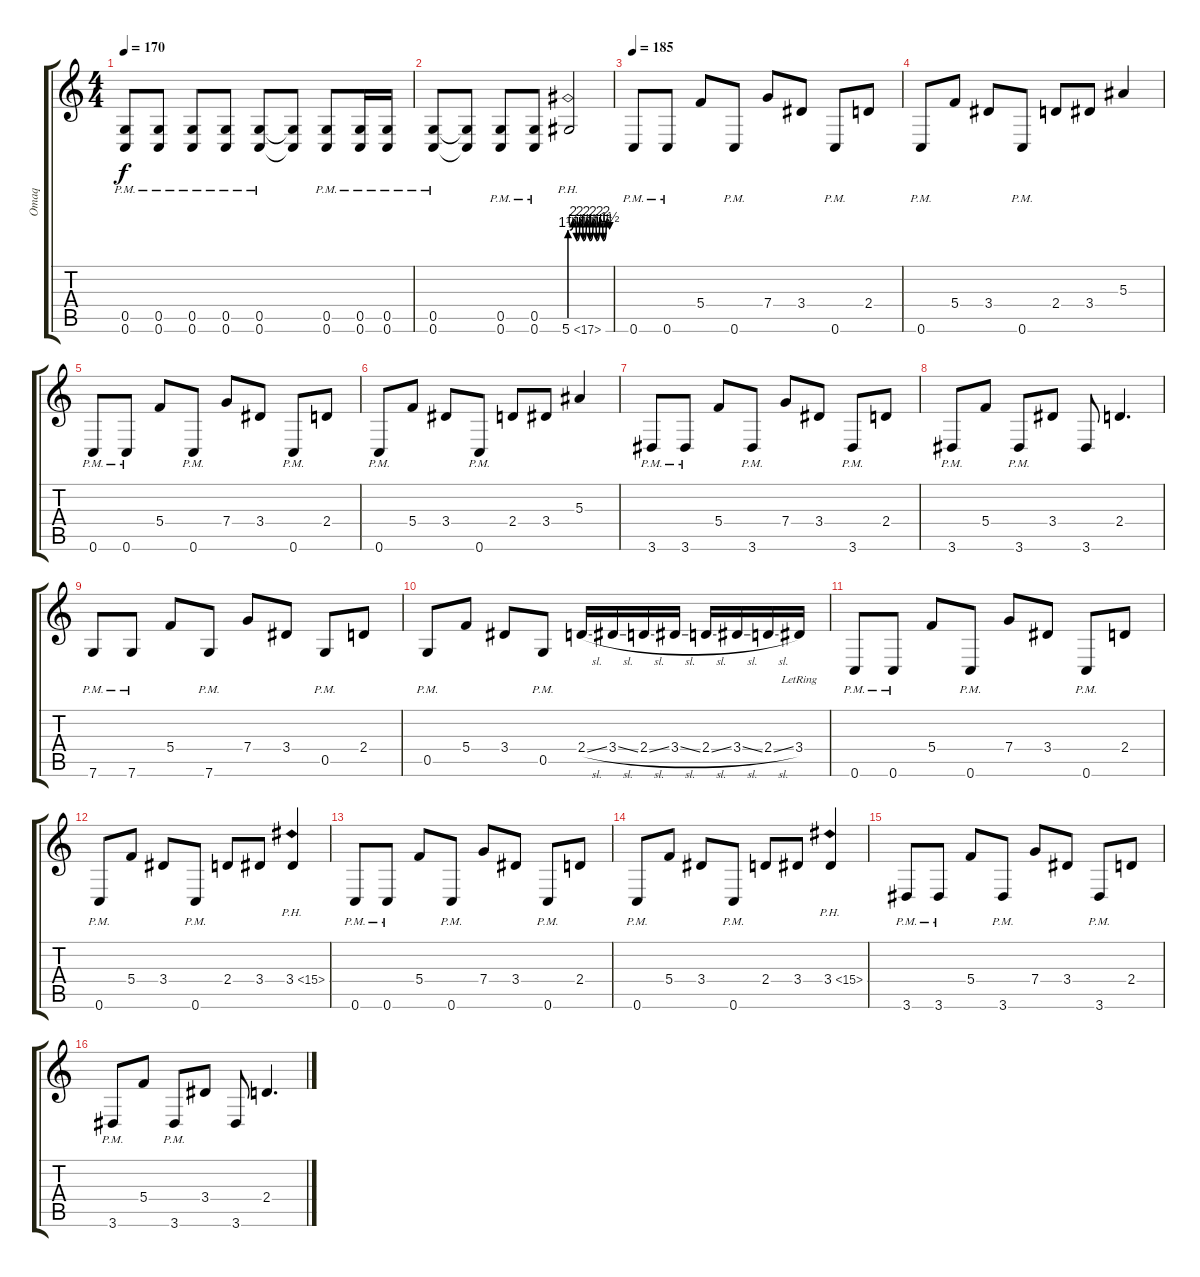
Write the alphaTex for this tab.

\track ("Omaq" "Omaq") {instrument distortionguitar}
\staff {score tabs}
\tuning (D4 A3 F3 C3 G2 C2) {hide}
\ts (4 4)
\tempo 170
\clef g2
\ks c
(0.5{pm} 0.6{pm}).8{dy f} (0.5{pm} 0.6{pm}).8 (0.5{pm} 0.6{pm}).8 (0.5{pm} 0.6{pm}).8 (0.5{pm} 0.6{pm}).8 (0.5{t} 0.6{t}).8 (0.5{pm} 0.6{pm}).8 (0.5{pm} 0.6{pm}).16 (0.5{pm} 0.6{pm}).16 |
(0.5{pm} 0.6{pm}).8 (0.5{t} 0.6{t}).8 (0.5{pm} 0.6{pm}).8 (0.5{pm} 0.6{pm}).8 5.6{be (custom 0 6 5 8 10 4 15 8 20 4 25 8 30 4 35 8 40 4 45 8 50 4 55 8 60 6) ph 12}.2 |
\tempo 185
0.6{pm}.8 0.6{pm}.8 5.4.8 0.6{pm}.8 7.4.8 3.4.8 0.6{pm}.8 2.4.8 |
0.6{pm}.8 5.4.8 3.4.8 0.6{pm}.8 2.4.8 3.4.8 5.3.4 |
0.6{pm}.8 0.6{pm}.8 5.4.8 0.6{pm}.8 7.4.8 3.4.8 0.6{pm}.8 2.4.8 |
0.6{pm}.8 5.4.8 3.4.8 0.6{pm}.8 2.4.8 3.4.8 5.3.4 |
3.6{pm}.8 3.6{pm}.8 5.4.8 3.6{pm}.8 7.4.8 3.4.8 3.6{pm}.8 2.4.8 |
3.6{pm}.8 5.4.8 3.6{pm}.8 3.4.8 3.6.8 2.4.4{d} |
7.6{pm}.8 7.6{pm}.8 5.4.8 7.6{pm}.8 7.4.8 3.4.8 0.5{pm}.8 2.4.8 |
0.5{pm}.8 5.4.8 3.4.8 0.5{pm}.8 2.4{sl}.16 3.4{sl}.16 2.4{sl}.16 3.4{sl}.16 2.4{sl}.16 3.4{sl}.16 2.4{sl}.16 3.4{lr}.16 |
0.6{pm}.8 0.6{pm}.8 5.4.8 0.6{pm}.8 7.4.8 3.4.8 0.6{pm}.8 2.4.8 |
0.6{pm}.8 5.4.8 3.4.8 0.6{pm}.8 2.4.8 3.4.8 3.4{ph 12}.4 |
0.6{pm}.8 0.6{pm}.8 5.4.8 0.6{pm}.8 7.4.8 3.4.8 0.6{pm}.8 2.4.8 |
0.6{pm}.8 5.4.8 3.4.8 0.6{pm}.8 2.4.8 3.4.8 3.4{ph 12}.4 |
3.6{pm}.8 3.6{pm}.8 5.4.8 3.6{pm}.8 7.4.8 3.4.8 3.6{pm}.8 2.4.8 |
3.6{pm}.8 5.4.8 3.6{pm}.8 3.4.8 3.6.8 2.4.4{d}
